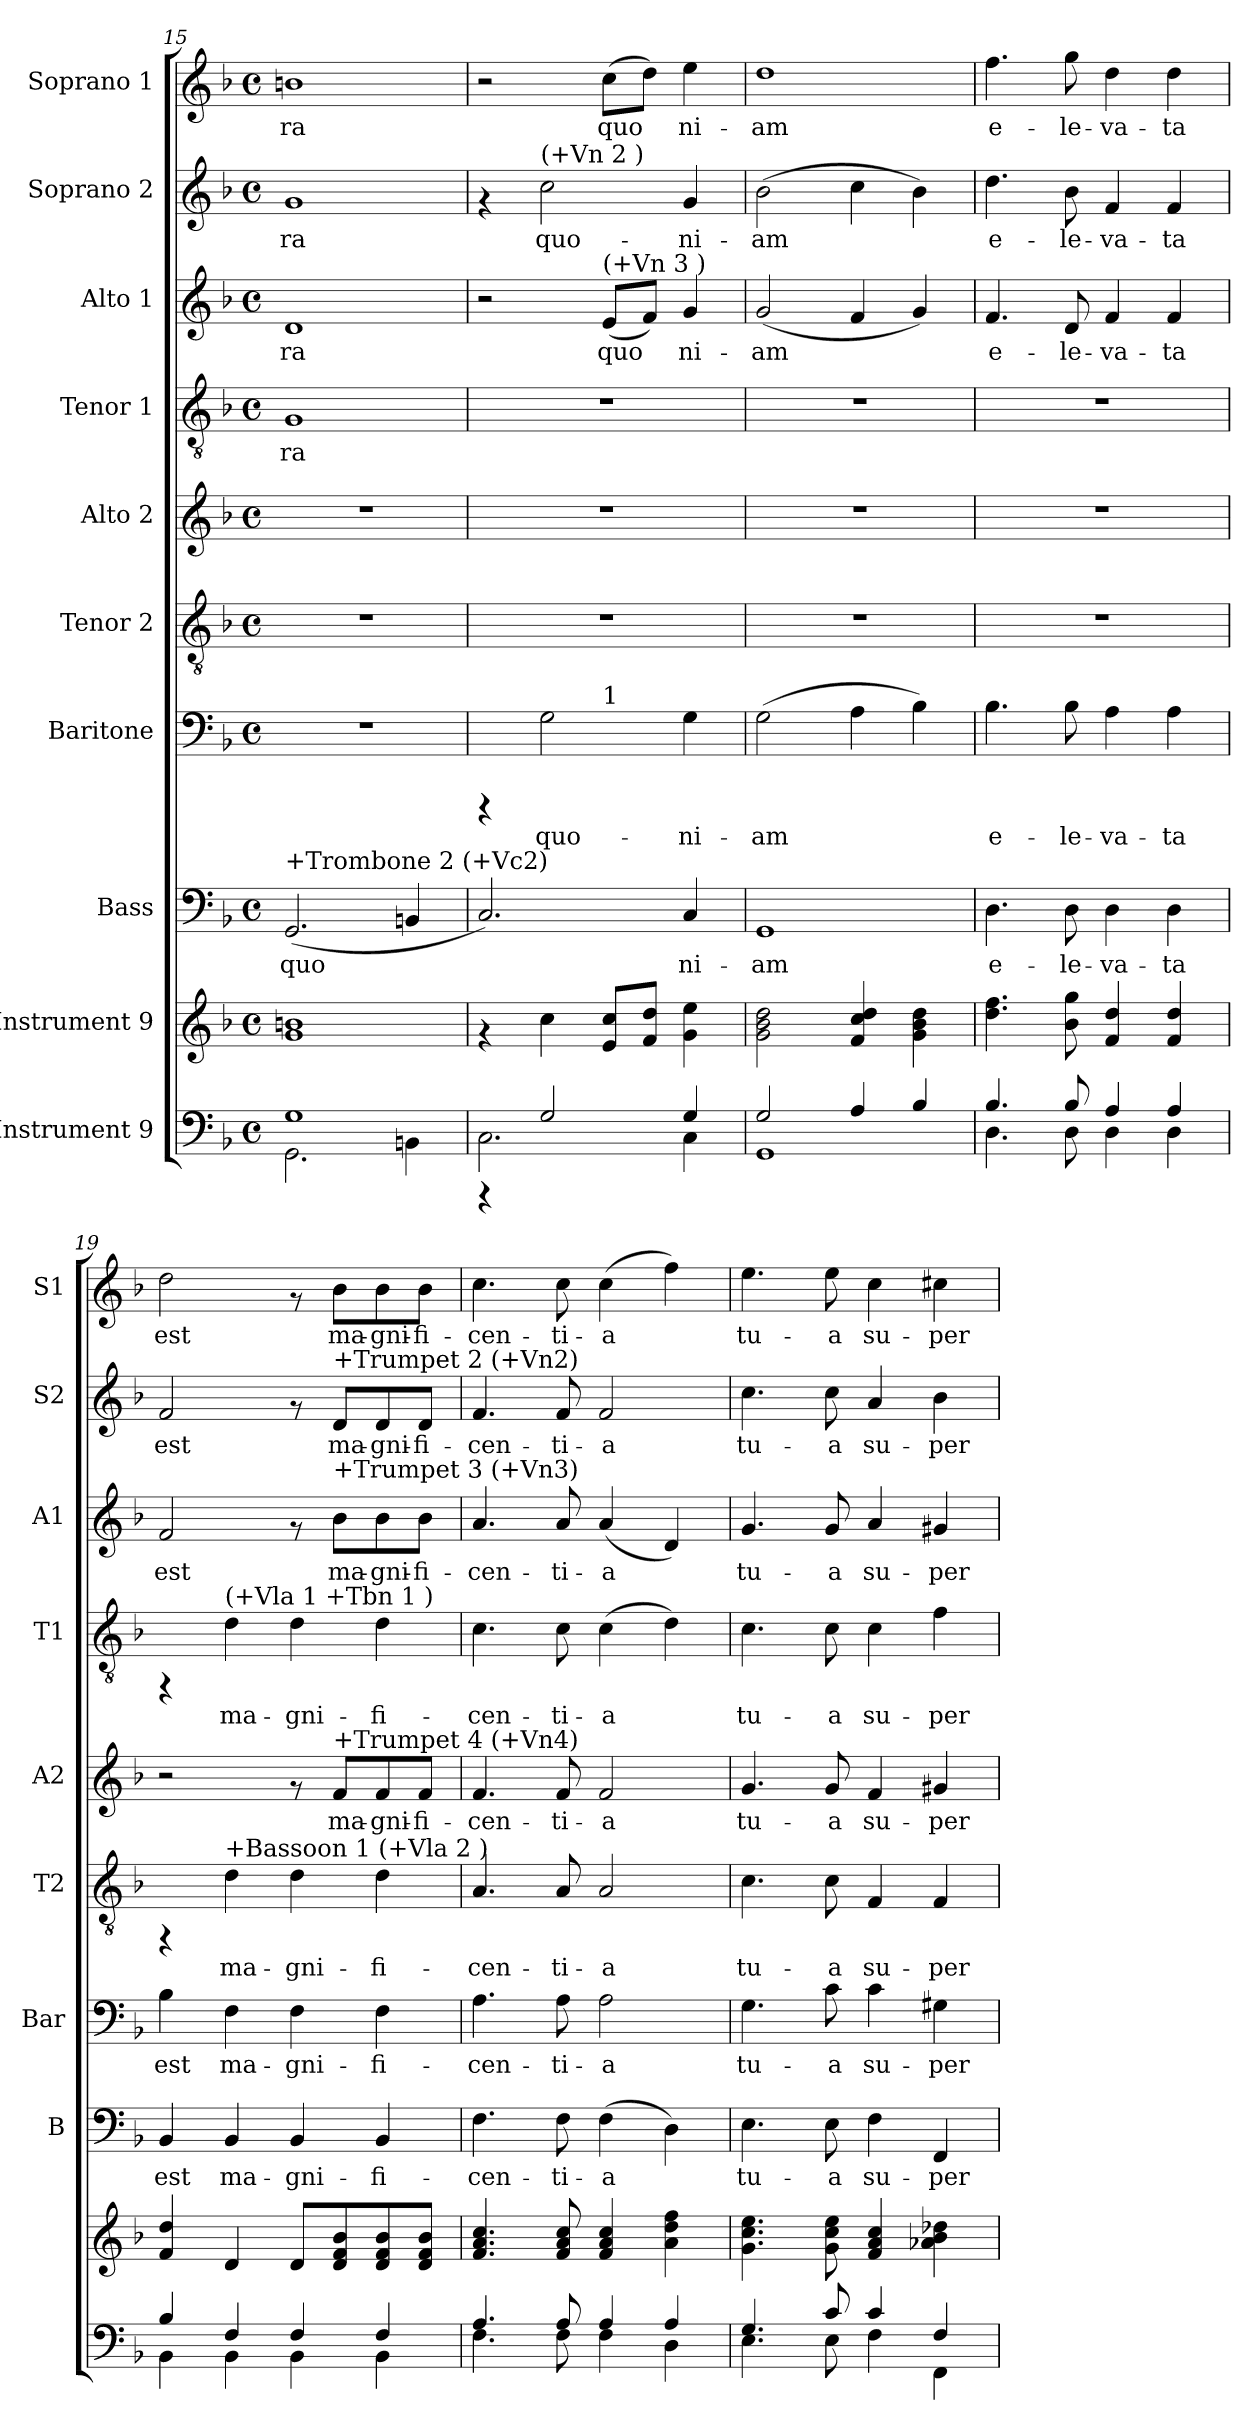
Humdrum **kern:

**kern	**kern	**kern	**text	**kern	**text	**kern	**text	**kern	**text	**kern	**text	**kern	**text	**kern	**text	**kern	**text
*part10	*part9	*part8	*part8	*part7	*part7	*part6	*part6	*part5	*part5	*part4	*part4	*part3	*part3	*part2	*part2	*part1	*part1
*staff10	*staff9	*staff8	*staff8	*staff7	*staff7	*staff6	*staff6	*staff5	*staff5	*staff4	*staff4	*staff3	*staff3	*staff2	*staff2	*staff1	*staff1
*I"Instrument 9	*I"Instrument 9	*I"Bass	*	*I"Baritone	*	*I"Tenor 2	*	*I"Alto 2	*	*I"Tenor 1	*	*I"Alto 1	*	*I"Soprano 2	*	*I"Soprano 1	*
*	*	*I'B	*	*I'Bar	*	*I'T2	*	*I'A2	*	*I'T1	*	*I'A1	*	*I'S2	*	*I'S1	*
!!LO:PB:g=z
*clefF4	*clefG2	*clefF4	*	*clefF4	*	*clefGv2	*	*clefG2	*	*clefGv2	*	*clefG2	*	*clefG2	*	*clefG2	*
*	*	*ITrd-3c-5	*	*ITrd-3c-5	*	*ITrd-3c-5	*	*ITrd-3c-5	*	*ITrd-3c-5	*	*ITrd-3c-5	*	*ITrd-3c-5	*	*ITrd-3c-5	*
*k[b-]	*k[b-]	*k[b-e-]	*	*k[b-e-]	*	*k[b-e-]	*	*k[b-e-]	*	*k[b-e-]	*	*k[b-e-]	*	*k[b-e-]	*	*k[b-e-]	*
*F:	*F:	*B-:	*	*B-:	*	*B-:	*	*B-:	*	*B-:	*	*B-:	*	*B-:	*	*B-:	*
*M4/4	*M4/4	*M4/4	*	*M4/4	*	*M4/4	*	*M4/4	*	*M4/4	*	*M4/4	*	*M4/4	*	*M4/4	*
*met(c)	*met(c)	*met(c)	*	*met(c)	*	*met(c)	*	*met(c)	*	*met(c)	*	*met(c)	*	*met(c)	*	*met(c)	*
=15	=15	=15	=15	=15	=15	=15	=15	=15	=15	=15	=15	=15	=15	=15	=15	=15	=15
*^	*	*	*	*	*	*	*	*	*	*	*	*	*	*	*	*	*
!	!	!	!LO:TX:a:t=+Trombone 2 (+Vc2)	!	!	!	!	!	!	!	!	!	!	!	!	!	!	!
!	!	!	!	!LO:LY:b:cj	!	!	!	!	!	!	!	!LO:LY:b	!	!LO:LY:b	!	!LO:LY:b:cj	!	!LO:LY:b
1G	2.GG\	1g 1bn	(<2.C/	quo-	1r	.	1r	.	1r	.	1c	-ra	1g	-ra	1cc	-ra	1een	-ra
!	!	!	!	!LO:LY:b:cj	!	!	!	!	!	!	!	!	!	!	!	!	!	!
.	4BBn\	.	4En/	--	.	.	.	.	.	.	.	.	.	.	.	.	.	.
=16	=16	=16	=16	=16	=16	=16	=16	=16	=16	=16	=16	=16	=16	=16	=16	=16	=16	=16
!	!	!	!	!LO:LY:b:cj	!	!	!	!	!	!	!	!	!	!	!	!	!	!
*	*	*	*	*	*^	*	*	*	*	*	*	*	*	*	*	*	*	*
4rEEE	2.C\	4rf	2.F/)	--	4rCCC	2ryy	.	1r	.	1r	.	1r	.	2r	.	4rf	.	2r	.
!	!	!	!	!	!	!	!	!	!	!	!	!	!	!	!	!LO:TX:a:t=(+Vn 2 )	!	!	!
!	!	!	!	!	!	!	!LO:LY:b	!	!	!	!	!	!	!	!	!	!LO:LY:b:cj	!	!
2G/	.	4cc\	.	.	2c\	.	quo-	.	.	.	.	.	.	.	.	2ff\	quo-	.	.
!	!	!	!	!	!	!	!	!	!	!	!	!	!	!LO:TX:a:t=(+Vn 3 )	!	!	!	!	!
!	!	!	!	!	!	!LO:TX:a:t=1	!	!	!	!	!	!	!	!	!	!	!	!	!
!	!	!	!	!	!	!	!	!	!	!	!	!	!	!	!LO:LY:b	!	!	!	!LO:LY:b
.	.	8e/ 8cc/L	.	.	.	2ryy	.	.	.	.	.	.	.	(<8a/L	quo-	.	.	(>8ff\L	quo-
!	!	!	!	!	!	!	!	!	!	!	!	!	!	!	!LO:LY:b	!	!	!	!LO:LY:b
.	.	8f/ 8dd/J	.	.	.	.	.	.	.	.	.	.	.	8b-/J)	--	.	.	8gg\J)	--
!	!	!	!	!LO:LY:b:cj	!	!	!LO:LY:b	!	!	!	!	!	!	!	!LO:LY:b	!	!LO:LY:b:cj	!	!LO:LY:b
4G/	4C\	4g\ 4ee\	4F/	-ni-	4c\	.	-ni-	.	.	.	.	.	.	4cc/	-ni-	4cc/	-ni-	4aa\	-ni-
=17	=17	=17	=17	=17	=17	=17	=17	=17	=17	=17	=17	=17	=17	=17	=17	=17	=17	=17	=17
!	!	!	!	!LO:LY:b:cj	!	!	!LO:LY:b	!	!	!	!	!	!	!	!LO:LY:b	!	!LO:LY:b:cj	!	!LO:LY:b
*	*	*	*	*	*v	*v	*	*	*	*	*	*	*	*	*	*	*	*	*
2G/	1GG	2b-\ 2g\ 2dd\	1C	-am	(>2c\	-am	1r	.	1r	.	1r	.	(<2cc/	-am	(>2ee-\	-am	1gg	-am
!	!	!	!	!	!	!LO:LY:b	!	!	!	!	!	!	!	!LO:LY:b	!	!LO:LY:b:cj	!	!
4A/	.	4cc/ 4f/ 4dd/	.	.	4d\	.	.	.	.	.	.	.	4b-/	.	4ff\	.	.	.
!	!	!	!	!	!	!LO:LY:b	!	!	!	!	!	!	!	!LO:LY:b	!	!LO:LY:b:cj	!	!
4B-/	.	4dd\ 4b-\ 4g\	.	.	4e-\)	.	.	.	.	.	.	.	4cc/)	.	4ee-\)	.	.	.
=18	=18	=18	=18	=18	=18	=18	=18	=18	=18	=18	=18	=18	=18	=18	=18	=18	=18	=18
!	!	!	!	!LO:LY:b:cj	!	!LO:LY:b	!	!	!	!	!	!	!	!LO:LY:b	!	!LO:LY:b:cj	!	!LO:LY:b
4.B-/	4.D\	4.ff\ 4.dd\	4.G\	e-	4.e-\	e-	1r	.	1r	.	1r	.	4.b-/	e-	4.gg\	e-	4.bb-\	e-
!	!	!	!	!LO:LY:b:cj	!	!LO:LY:b	!	!	!	!	!	!	!	!LO:LY:b	!	!LO:LY:b:cj	!	!LO:LY:b
8B-/	8D\	8b-\ 8gg\	8G\	-le-	8e-\	-le-	.	.	.	.	.	.	8g/	-le-	8ee-\	-le-	8ccc\	-le-
!	!	!	!	!LO:LY:b:cj	!	!LO:LY:b	!	!	!	!	!	!	!	!LO:LY:b	!	!LO:LY:b:cj	!	!LO:LY:b
4A/	4D\	4dd/ 4f/	4G\	-va-	4d\	-va-	.	.	.	.	.	.	4b-/	-va-	4b-/	-va-	4gg\	-va-
!	!	!	!	!LO:LY:b:cj	!	!LO:LY:b	!	!	!	!	!	!	!	!LO:LY:b	!	!LO:LY:b:cj	!	!LO:LY:b
4A/	4D\	4dd/ 4f/	4G\	-ta	4d\	-ta	.	.	.	.	.	.	4b-/	-ta	4b-/	-ta	4gg\	-ta
=19	=19	=19	=19	=19	=19	=19	=19	=19	=19	=19	=19	=19	=19	=19	=19	=19	=19	=19
!	!	!	!	!LO:LY:b:cj	!	!LO:LY:b	!	!	!	!	!	!	!	!LO:LY:b	!	!LO:LY:b:cj	!	!LO:LY:b
4B-/	4BB-\	4f/ 4dd/	4E-/	est	4e-\	est	4rFF	.	2r	.	4rFF	.	2b-/	est	2b-/	est	2gg\	est
!	!	!	!	!	!	!	!	!	!	!	!LO:TX:a:t=(+Vla 1 +Tbn 1 )	!	!	!	!	!	!	!
!	!	!	!	!	!	!	!LO:TX:a:t=+Bassoon 1 (+Vla 2 )	!	!	!	!	!	!	!	!	!	!	!
!	!	!	!	!LO:LY:b:cj	!	!LO:LY:b	!	!LO:LY:b	!	!	!	!LO:LY:b	!	!	!	!	!	!
4F/	4BB-\	4d/	4E-/	ma-	4B-\	ma-	4g\	ma-	.	.	4g\	ma-	.	.	.	.	.	.
!	!	!	!	!LO:LY:b:cj	!	!LO:LY:b	!	!LO:LY:b	!	!	!	!LO:LY:b	!	!	!	!	!	!
4F/	4BB-\	8d/L	4E-/	-gni-	4B-\	-gni-	4g\	-gni-	8rf	.	4g\	-gni-	8rf	.	8rf	.	8rf	.
!	!	!	!	!	!	!	!	!	!	!	!	!	!	!	!LO:TX:a:t=+Trumpet 2 (+Vn2)	!	!	!
!	!	!	!	!	!	!	!	!	!	!	!	!	!LO:TX:a:t=+Trumpet 3 (+Vn3)	!	!	!	!	!
!	!	!	!	!	!	!	!	!	!LO:TX:a:t=+Trumpet 4 (+Vn4)	!	!	!	!	!	!	!	!	!
!	!	!	!	!	!	!	!	!	!	!LO:LY:b:cj	!	!	!	!LO:LY:b	!	!LO:LY:b:cj	!	!LO:LY:b
.	.	8b-/ 8f/ 8d/	.	.	.	.	.	.	8b-/L	ma-	.	.	8ee-\L	ma-	8g/L	ma-	8ee-\L	ma-
!	!	!	!	!LO:LY:b:cj	!	!LO:LY:b	!	!LO:LY:b	!	!LO:LY:b:cj	!	!LO:LY:b	!	!LO:LY:b	!	!LO:LY:b:cj	!	!LO:LY:b
4F/	4BB-\	8b-/ 8f/ 8d/	4E-/	-fi-	4B->\	-fi-	4g\	-fi-	8b-/	-gni-	4g\	-fi-	8ee-\	-gni-	8g/	-gni-	8ee-\	-gni-
!	!	!	!	!	!	!	!	!	!	!LO:LY:b:cj	!	!	!	!LO:LY:b	!	!LO:LY:b:cj	!	!LO:LY:b
.	.	8b-/ 8f/ 8d/J	.	.	.	.	.	.	8b-/J	-fi-	.	.	8ee-\J	-fi-	8g/J	-fi-	8ee-\J	-fi-
=20	=20	=20	=20	=20	=20	=20	=20	=20	=20	=20	=20	=20	=20	=20	=20	=20	=20	=20
!	!	!	!	!LO:LY:b:cj	!	!LO:LY:b	!	!LO:LY:b	!	!LO:LY:b:cj	!	!LO:LY:b	!	!LO:LY:b	!	!LO:LY:b:cj	!	!LO:LY:b
4.A/	4.F\	4.a/ 4.f/ 4.cc/	4.B-\	-cen-	4.d\	-cen-	4.d/	-cen-	4.b-/	-cen-	4.f\	-cen-	4.dd/	-cen-	4.b-/	-cen-	4.ff\	-cen-
!	!	!	!	!LO:LY:b:cj	!	!LO:LY:b	!	!LO:LY:b	!	!LO:LY:b:cj	!	!LO:LY:b	!	!LO:LY:b	!	!LO:LY:b:cj	!	!LO:LY:b
8A/	8F\	8cc/ 8a/ 8f/	8B-\	-ti-	8d\	-ti-	8d/	-ti-	8b-/	-ti-	8f\	-ti-	8dd/	-ti-	8b-/	-ti-	8ff\	-ti-
!	!	!	!	!LO:LY:b:cj	!	!LO:LY:b	!	!LO:LY:b	!	!LO:LY:b:cj	!	!LO:LY:b	!	!LO:LY:b	!	!LO:LY:b:cj	!	!LO:LY:b
4A/	4F\	4cc/ 4f/ 4a/	(>4B-\	-a	2d\	-a	2d/	-a	2b-/	-a	(>4f\	-a	(<4dd/	-a	2b-/	-a	(>4ff\	-a
!	!	!	!	!LO:LY:b:cj	!	!	!	!	!	!	!	!LO:LY:b	!	!LO:LY:b	!	!	!	!LO:LY:b
4A/	4D\	4ff\ 4dd\ 4a\	4G\)	.	.	.	.	.	.	.	4g\)	.	4g/)	.	.	.	4bb-\)	.
=21	=21	=21	=21	=21	=21	=21	=21	=21	=21	=21	=21	=21	=21	=21	=21	=21	=21	=21
!	!	!	!	!LO:LY:b:cj	!	!LO:LY:b	!	!LO:LY:b	!	!LO:LY:b:cj	!	!LO:LY:b	!	!LO:LY:b	!	!LO:LY:b:cj	!	!LO:LY:b
4.G/	4.E\	4.ee\ 4.cc\ 4.g\	4.A\	tu-	4.c\	tu-	4.f\	tu-	4.cc/	tu-	4.f\	tu-	4.cc/	tu-	4.ff\	tu-	4.aa\	tu-
!	!	!	!	!LO:LY:b:cj	!	!LO:LY:b	!	!LO:LY:b	!	!LO:LY:b:cj	!	!LO:LY:b	!	!LO:LY:b	!	!LO:LY:b:cj	!	!LO:LY:b
8c/	8E\	8ee\ 8cc\ 8g\	8A\	-a	8f\	-a	8f\	-a	8cc/	-a	8f\	-a	8cc/	-a	8ff\	-a	8aa\	-a
!	!	!	!	!LO:LY:b:cj	!	!LO:LY:b	!	!LO:LY:b	!	!LO:LY:b:cj	!	!LO:LY:b	!	!LO:LY:b	!	!LO:LY:b:cj	!	!LO:LY:b
4c/	4F\	4cc/ 4f/ 4a/	4B-\	su-	4f\	su-	4B-/	su-	4b-/	su-	4f\	su-	4dd/	su-	4dd/	su-	4ff\	su-
!	!	!	!	!LO:LY:b:cj	!	!LO:LY:b	!	!LO:LY:b	!	!LO:LY:b:cj	!	!LO:LY:b	!	!LO:LY:b	!	!LO:LY:b:cj	!	!LO:LY:b
4F/	4FF\	4dd-X\ 4a-X\ 4b-\	4BB-/	-per	4c#X\	-per	4B-/	-per	4cc#X/	-per	4b-\	-per	4cc#X/	-per	4ee-\	-per	4ff#X>\	-per
*v	*v	*	*	*	*	*	*	*	*	*	*	*	*	*	*	*	*	*
=	=	=	=	=	=	=	=	=	=	=	=	=	=	=	=	=	=
*-	*-	*-	*-	*-	*-	*-	*-	*-	*-	*-	*-	*-	*-	*-	*-	*-	*-
